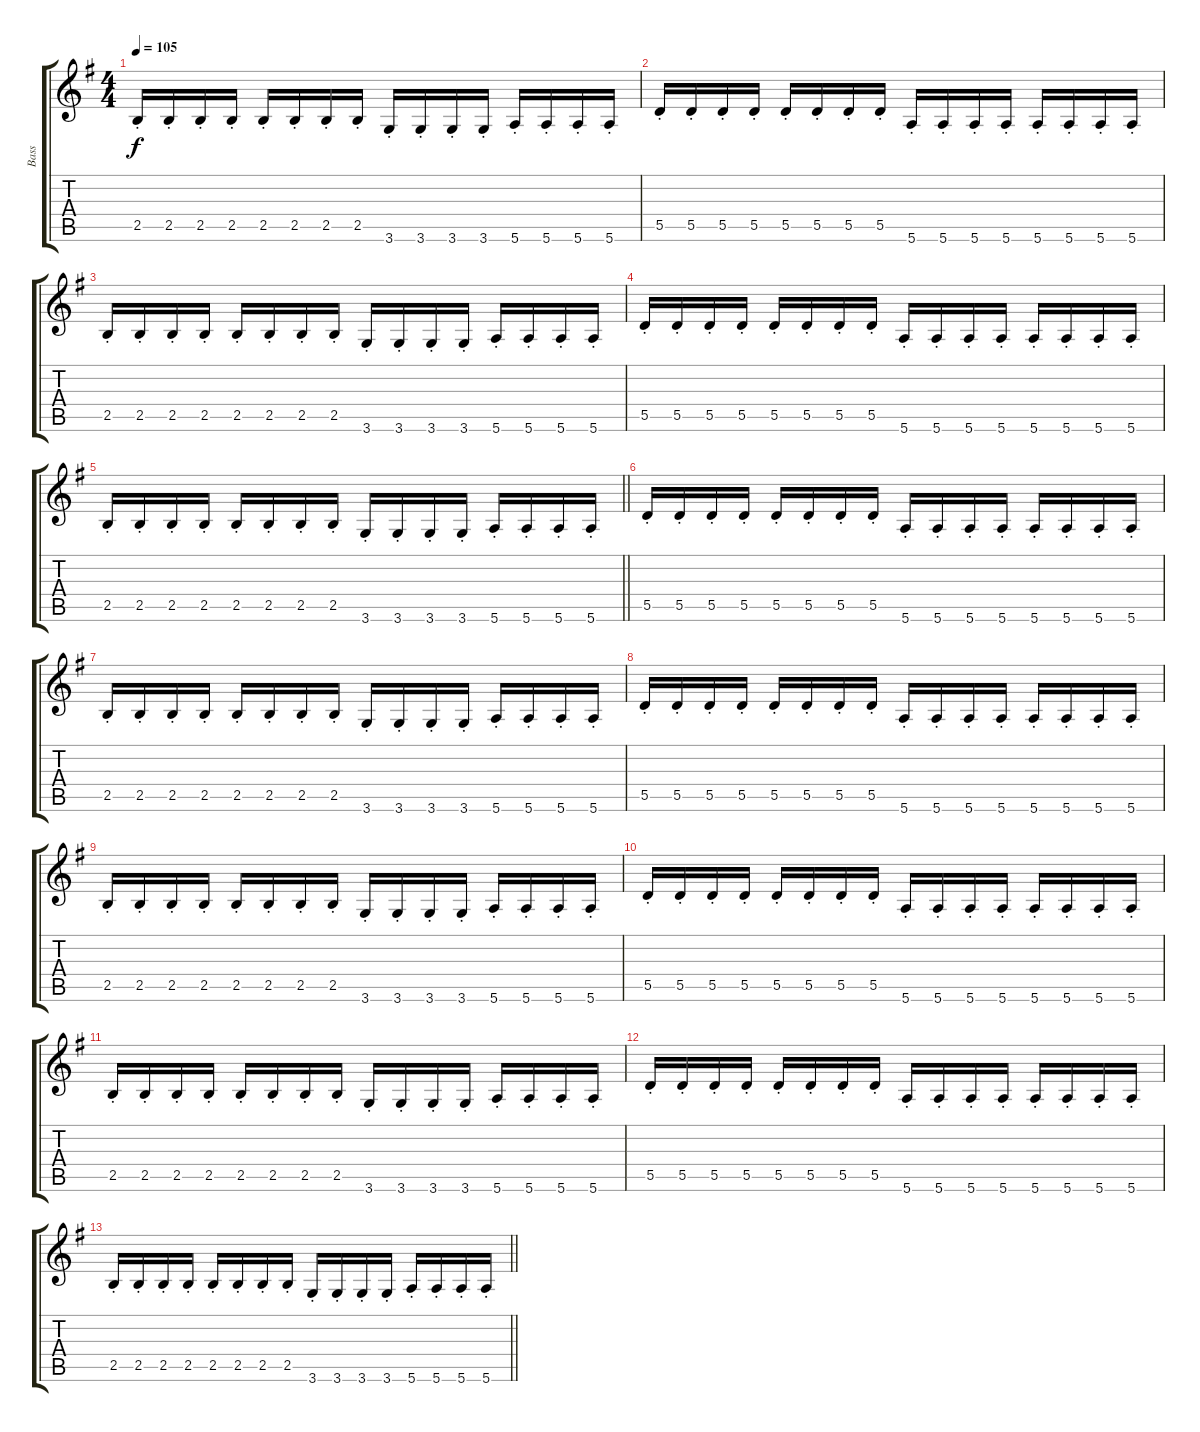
\track ("Bass" "Bass") {instrument fretlessbass}
\staff {score tabs}
\tuning (E4 B3 G3 D3 A2 E2) {hide}
\ts (4 4)
\tempo 105
\clef g2
\ks g
2.5{st}.16{dy f} 2.5{st}.16 2.5{st}.16 2.5{st}.16 2.5{st}.16 2.5{st}.16 2.5{st}.16 2.5{st}.16 3.6{st}.16 3.6{st}.16 3.6{st}.16 3.6{st}.16 5.6{st}.16 5.6{st}.16 5.6{st}.16 5.6{st}.16 |
5.5{st}.16 5.5{st}.16 5.5{st}.16 5.5{st}.16 5.5{st}.16 5.5{st}.16 5.5{st}.16 5.5{st}.16 5.6{st}.16 5.6{st}.16 5.6{st}.16 5.6{st}.16 5.6{st}.16 5.6{st}.16 5.6{st}.16 5.6{st}.16 |
2.5{st}.16 2.5{st}.16 2.5{st}.16 2.5{st}.16 2.5{st}.16 2.5{st}.16 2.5{st}.16 2.5{st}.16 3.6{st}.16 3.6{st}.16 3.6{st}.16 3.6{st}.16 5.6{st}.16 5.6{st}.16 5.6{st}.16 5.6{st}.16 |
5.5{st}.16 5.5{st}.16 5.5{st}.16 5.5{st}.16 5.5{st}.16 5.5{st}.16 5.5{st}.16 5.5{st}.16 5.6{st}.16 5.6{st}.16 5.6{st}.16 5.6{st}.16 5.6{st}.16 5.6{st}.16 5.6{st}.16 5.6{st}.16 |
\barLineRight lightlight
2.5{st}.16 2.5{st}.16 2.5{st}.16 2.5{st}.16 2.5{st}.16 2.5{st}.16 2.5{st}.16 2.5{st}.16 3.6{st}.16 3.6{st}.16 3.6{st}.16 3.6{st}.16 5.6{st}.16 5.6{st}.16 5.6{st}.16 5.6{st}.16 |
5.5{st}.16{volume 7} 5.5{st}.16 5.5{st}.16 5.5{st}.16 5.5{st}.16 5.5{st}.16 5.5{st}.16 5.5{st}.16 5.6{st}.16 5.6{st}.16 5.6{st}.16 5.6{st}.16 5.6{st}.16 5.6{st}.16 5.6{st}.16 5.6{st}.16 |
2.5{st}.16 2.5{st}.16 2.5{st}.16 2.5{st}.16 2.5{st}.16 2.5{st}.16 2.5{st}.16 2.5{st}.16 3.6{st}.16 3.6{st}.16 3.6{st}.16 3.6{st}.16 5.6{st}.16 5.6{st}.16 5.6{st}.16 5.6{st}.16 |
5.5{st}.16 5.5{st}.16 5.5{st}.16 5.5{st}.16 5.5{st}.16 5.5{st}.16 5.5{st}.16 5.5{st}.16 5.6{st}.16 5.6{st}.16 5.6{st}.16 5.6{st}.16 5.6{st}.16 5.6{st}.16 5.6{st}.16 5.6{st}.16 |
2.5{st}.16 2.5{st}.16 2.5{st}.16 2.5{st}.16 2.5{st}.16 2.5{st}.16 2.5{st}.16 2.5{st}.16 3.6{st}.16 3.6{st}.16 3.6{st}.16 3.6{st}.16 5.6{st}.16 5.6{st}.16 5.6{st}.16 5.6{st}.16 |
5.5{st}.16{volume 0} 5.5{st}.16 5.5{st}.16 5.5{st}.16 5.5{st}.16 5.5{st}.16 5.5{st}.16 5.5{st}.16 5.6{st}.16 5.6{st}.16 5.6{st}.16 5.6{st}.16 5.6{st}.16 5.6{st}.16 5.6{st}.16 5.6{st}.16 |
2.5{st}.16 2.5{st}.16 2.5{st}.16 2.5{st}.16 2.5{st}.16 2.5{st}.16 2.5{st}.16 2.5{st}.16 3.6{st}.16 3.6{st}.16 3.6{st}.16 3.6{st}.16 5.6{st}.16 5.6{st}.16 5.6{st}.16 5.6{st}.16 |
5.5{st}.16 5.5{st}.16 5.5{st}.16 5.5{st}.16 5.5{st}.16 5.5{st}.16 5.5{st}.16 5.5{st}.16 5.6{st}.16 5.6{st}.16 5.6{st}.16 5.6{st}.16 5.6{st}.16 5.6{st}.16 5.6{st}.16 5.6{st}.16 |
\barLineRight lightlight
2.5{st}.16 2.5{st}.16 2.5{st}.16 2.5{st}.16 2.5{st}.16 2.5{st}.16 2.5{st}.16 2.5{st}.16 3.6{st}.16 3.6{st}.16 3.6{st}.16 3.6{st}.16 5.6{st}.16 5.6{st}.16 5.6{st}.16 5.6{st}.16
